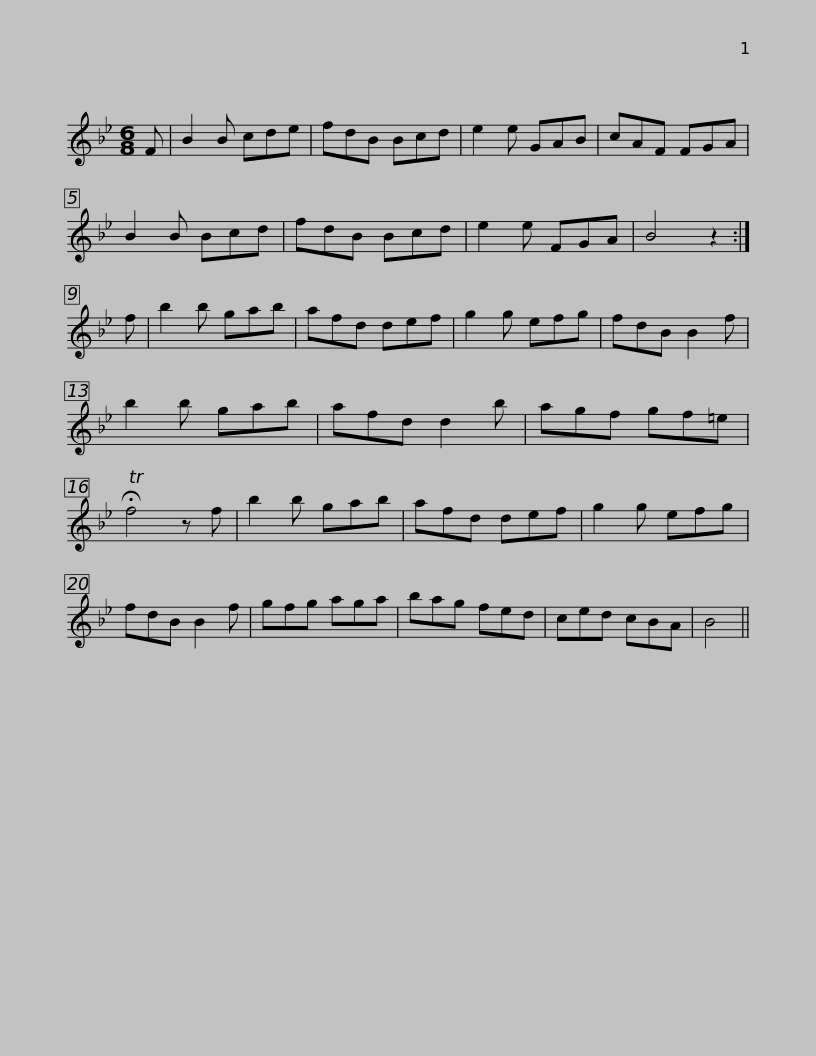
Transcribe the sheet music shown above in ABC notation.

X:1
L:1/8
M:6/8
I:linebreak $
K:Bb
V:1 treble
V:1
 F | B2 B cde | fdB Bcd | e2 e GAB | cAF FGA | %5
 B2 B Bcd | fdB Bcd | e2 e FGA | B4 z2 :|$ f | %10
 b2 b gab | afd def | g2 g efg | fdB B2 f | b2 b gab | %15
 afd d2 b | agf gf=e |$ !fermata!Tf4 z f | b2 b gab | afd def | %20
 g2 g efg | fdB B2 f | gfg aga | bag fed | ced cBA |$ %25
 B4 || %26
